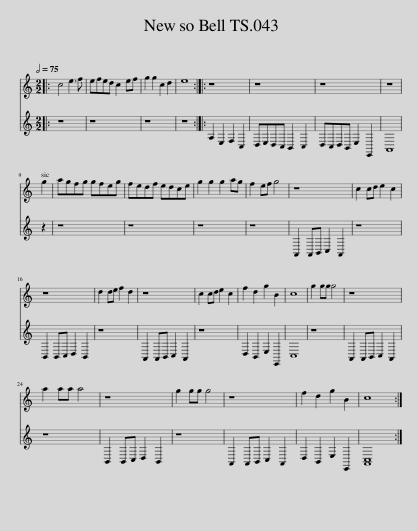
X:1
%%score 1 2
L:1/8
Q:1/2=75
M:2/2
I:linebreak $
K:C
V:1 treble
V:2 treble
V:1
|: c4 e3 f | efed c2 ef | g2 g2 c2 d2 | e8 :: z8 | %5
 z8 | z8 | z8 |$ g2 | agfg gfeg | %10
 fedf edce | g2 g2 g2 ag | f2 ef g4 | z8 | c2 cd e2 c2 |$ %15
 z8 | d2 de f2 d2 | z8 | c2 cd e2 c2 | f2 d2 g2 B2 | %20
 c8 | g2 gg g4 | z8 |$ a2 aa a4 | z8 | %25
 g2 gg g4 | z8 | f2 d2 g2 B2 | c8 :| %29
V:2
|: z8 | z8 | z8 | z8 :: A,2 E,2 F,2 C,2 | %5
 D,E,D,C, B,,2 C,2 | D,C,D,B,, E,2 E,,2 | A,,8 |$ z2 | z8 | %10
 z8 | z8 | z8 | A,,2 A,,B,, C,2 A,,2 | z8 |$ %15
 B,,2 B,,C, D,2 B,,2 | z8 | A,,2 A,,B,, C,2 A,,2 | z8 | D,2 B,,2 E,2 E,,2 | %20
 C,8 | z8 | A,,2 A,,B,, C,2 A,,2 |$ z8 | B,,2 B,,C, D,2 B,,2 | %25
 z8 | A,,2 A,,B,, C,2 A,,2 | D,2 B,,2 E,2 E,,2 | [A,,C,]8 :| %29
